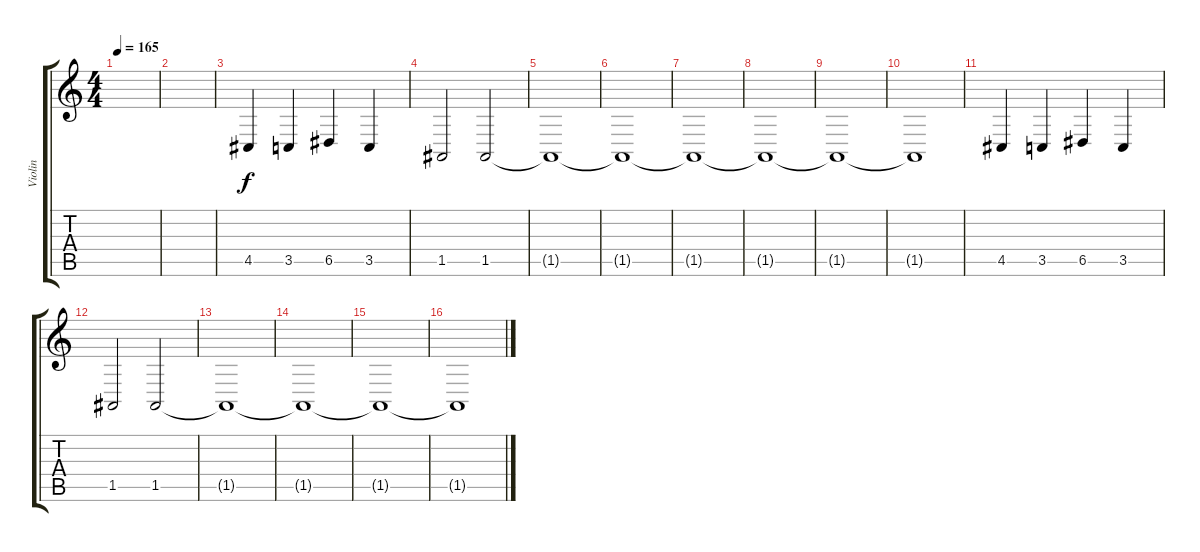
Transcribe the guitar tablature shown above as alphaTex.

\track ("Violin" "Violin") {instrument violin}
\staff {score tabs}
\tuning (E4 B3 G3 D3 A2 E2) {hide}
\ts (4 4)
\tempo 165
\clef g2
\ks c
|
|
4.5.4 3.5.4 6.5.4 3.5.4 |
1.5.2 1.5.2 |
1.5{t}.1 |
1.5{t}.1 |
1.5{t}.1 |
1.5{t}.1 |
1.5{t}.1 |
1.5{t}.1 |
4.5.4 3.5.4 6.5.4 3.5.4 |
1.5.2 1.5.2 |
1.5{t}.1 |
1.5{t}.1 |
1.5{t}.1 |
1.5{t}.1
